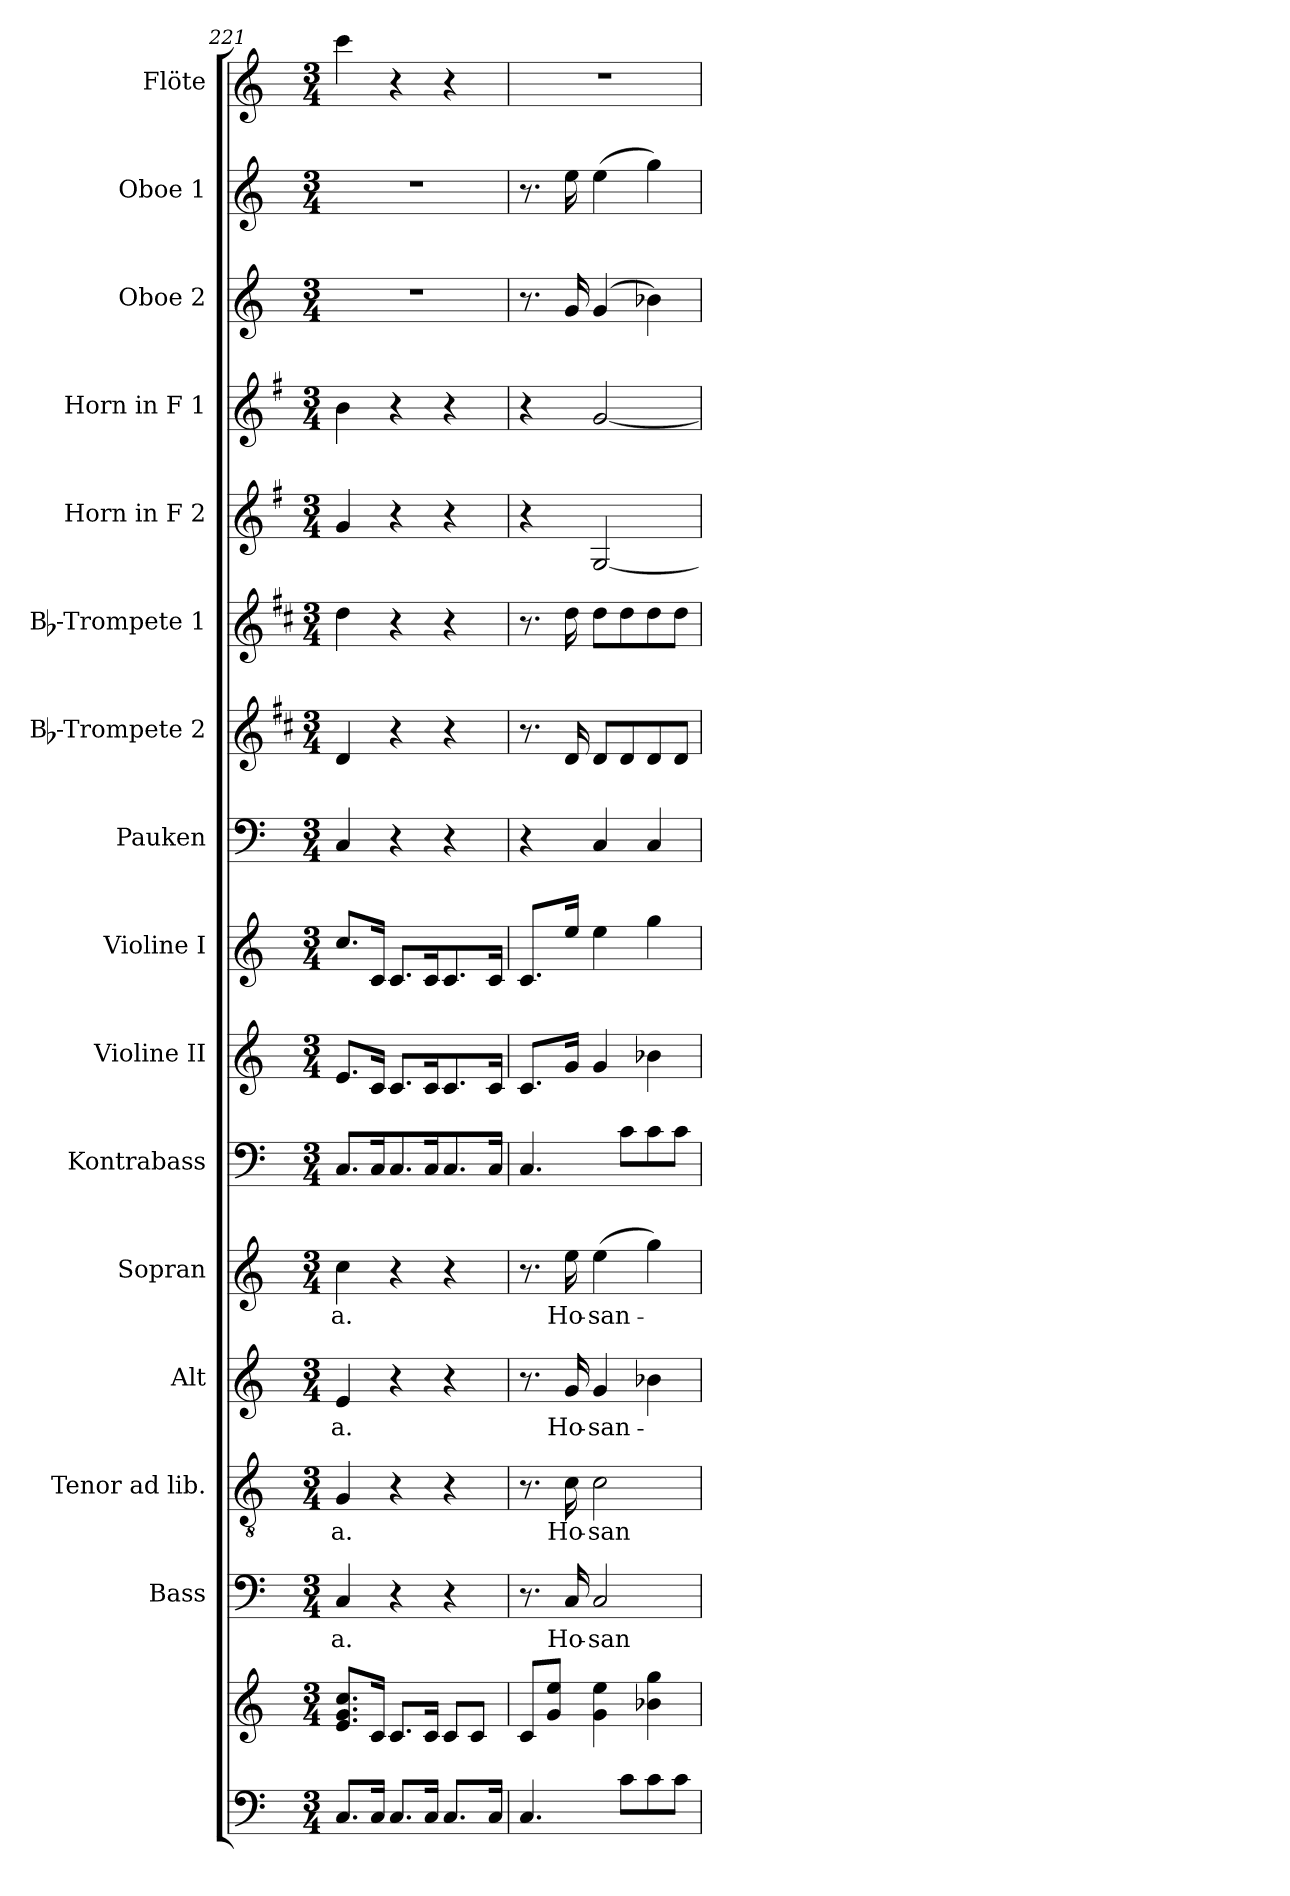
**kern	**kern	**kern	**text	**kern	**text	**kern	**text	**kern	**text	**kern	**kern	**kern	**kern	**kern	**kern	**kern	**kern	**kern	**kern	**kern
*part16	*part16	*part15	*part15	*part14	*part14	*part13	*part13	*part12	*part12	*part11	*part10	*part9	*part8	*part7	*part6	*part5	*part4	*part3	*part2	*part1
*staff17	*staff16	*staff15	*staff15	*staff14	*staff14	*staff13	*staff13	*staff12	*staff12	*staff11	*staff10	*staff9	*staff8	*staff7	*staff6	*staff5	*staff4	*staff3	*staff2	*staff1
*	*	*I"Bass	*	*I"Tenor ad lib.	*	*I"Alt	*	*I"Sopran	*	*I"Kontrabass	*I"Violine II	*I"Violine I	*I"Pauken	*I"Bb-Trompete 2	*I"Bb-Trompete 1	*I"Horn in F 2	*I"Horn in F 1	*I"Oboe 2	*I"Oboe 1	*I"Flöte
*	*	*I'B.	*	*I'T.	*	*I'A.	*	*I'S.	*	*I'Kb.	*I'Vl. II	*I'Vl. I	*I'Pk.	*I'Bb Trp. 2	*I'Bb Trp. 1	*	*	*I'Ob. 2	*I'Ob. 1	*I'Fl.
*clefF4	*clefG2	*clefF4	*	*clefGv2	*	*clefG2	*	*clefG2	*	*clefF4	*clefG2	*clefG2	*clefF4	*clefG2	*clefG2	*clefG2	*clefG2	*clefG2	*clefG2	*clefG2
*	*	*	*	*	*	*	*	*	*	*ITrd7c12	*	*	*	*ITrd1c2	*ITrd1c2	*ITrd4c7	*ITrd4c7	*	*	*
*k[]	*k[]	*k[]	*	*k[]	*	*k[]	*	*k[]	*	*k[]	*k[]	*k[]	*k[]	*k[]	*k[]	*k[]	*k[]	*k[]	*k[]	*k[]
*C:	*C:	*C:	*	*C:	*	*C:	*	*C:	*	*C:	*C:	*C:	*C:	*C:	*C:	*C:	*C:	*C:	*C:	*C:
*M3/4	*M3/4	*M3/4	*	*M3/4	*	*M3/4	*	*M3/4	*	*M3/4	*M3/4	*M3/4	*M3/4	*M3/4	*M3/4	*M3/4	*M3/4	*M3/4	*M3/4	*M3/4
=221	=221	=221	=221	=221	=221	=221	=221	=221	=221	=221	=221	=221	=221	=221	=221	=221	=221	=221	=221	=221
!	!	!	!LO:LY:b	!	!LO:LY:b	!	!LO:LY:b	!	!LO:LY:b	!	!	!	!	!	!	!	!	!	!	!
8.C/L	8.e/ 8.g/ 8.cc/L	4C/	-a.	4G/	-a.	4e/	-a.	4cc\	-a.	8.CC/L	8.e/L	8.cc/L	4C/	4c/	4cc\	4c/	4e\	2.r	2.r	4ccc\
16C/Jk	16c/Jk	.	.	.	.	.	.	.	.	16CC/k	16c/Jk	16c/Jk	.	.	.	.	.	.	.	.
8.C/L	8.c/L	4r	.	4r	.	4r	.	4r	.	8.CC/	8.c/L	8.c/L	4r	4r	4r	4r	4r	.	.	4r
16C/Jk	16c/Jk	.	.	.	.	.	.	.	.	16CC/k	16c/k	16c/k	.	.	.	.	.	.	.	.
8.C/L	8c/L	4r	.	4r	.	4r	.	4r	.	8.CC/	8.c/	8.c/	4r	4r	4r	4r	4r	.	.	4r
.	8c/J	.	.	.	.	.	.	.	.	.	.	.	.	.	.	.	.	.	.	.
16C/Jk	.	.	.	.	.	.	.	.	.	16CC/Jk	16c/Jk	16c/Jk	.	.	.	.	.	.	.	.
=222	=222	=222	=222	=222	=222	=222	=222	=222	=222	=222	=222	=222	=222	=222	=222	=222	=222	=222	=222	=222
4.C/	8c/L	8.r	.	8.r	.	8.r	.	8.r	.	4.CC/	8.c/L	8.c/L	4r	8.r	8.r	4r	4r	8.r	8.r	2.r
.	8g/ 8ee/J	.	.	.	.	.	.	.	.	.	.	.	.	.	.	.	.	.	.	.
!	!	!	!LO:LY:b	!	!LO:LY:b	!	!LO:LY:b	!	!LO:LY:b	!	!	!	!	!	!	!	!	!	!	!
.	.	16C/	Ho-	16c\	Ho-	16g/	Ho-	16ee\	Ho-	.	16g/Jk	16ee/Jk	.	16c/	16cc\	.	.	16g/	16ee\	.
!	!	!	!LO:LY:b	!	!LO:LY:b	!	!LO:LY:b	!	!LO:LY:b	!	!	!	!	!	!	!	!	!	!	!
.	4g\ 4ee\	2C/	-san-	2c\	-san-	4g/	-san-	(>4ee\	-san-	.	4g/	4ee\	4C/	8c/L	8cc\L	[2C/	[2c/	(4g/	(>4ee\	.
8c\L	.	.	.	.	.	.	.	.	.	8C\L	.	.	.	8c/	8cc\	.	.	.	.	.
8c\	4b-X\ 4gg\	.	.	.	.	4b-X\	.	4gg\)	.	8C\	4b-X\	4gg\	4C/	8c/	8cc\	.	.	4b-X\)	4gg\)	.
8c\J	.	.	.	.	.	.	.	.	.	8C\J	.	.	.	8c/J	8cc\J	.	.	.	.	.
=	=	=	=	=	=	=	=	=	=	=	=	=	=	=	=	=	=	=	=	=
*-	*-	*-	*-	*-	*-	*-	*-	*-	*-	*-	*-	*-	*-	*-	*-	*-	*-	*-	*-	*-
